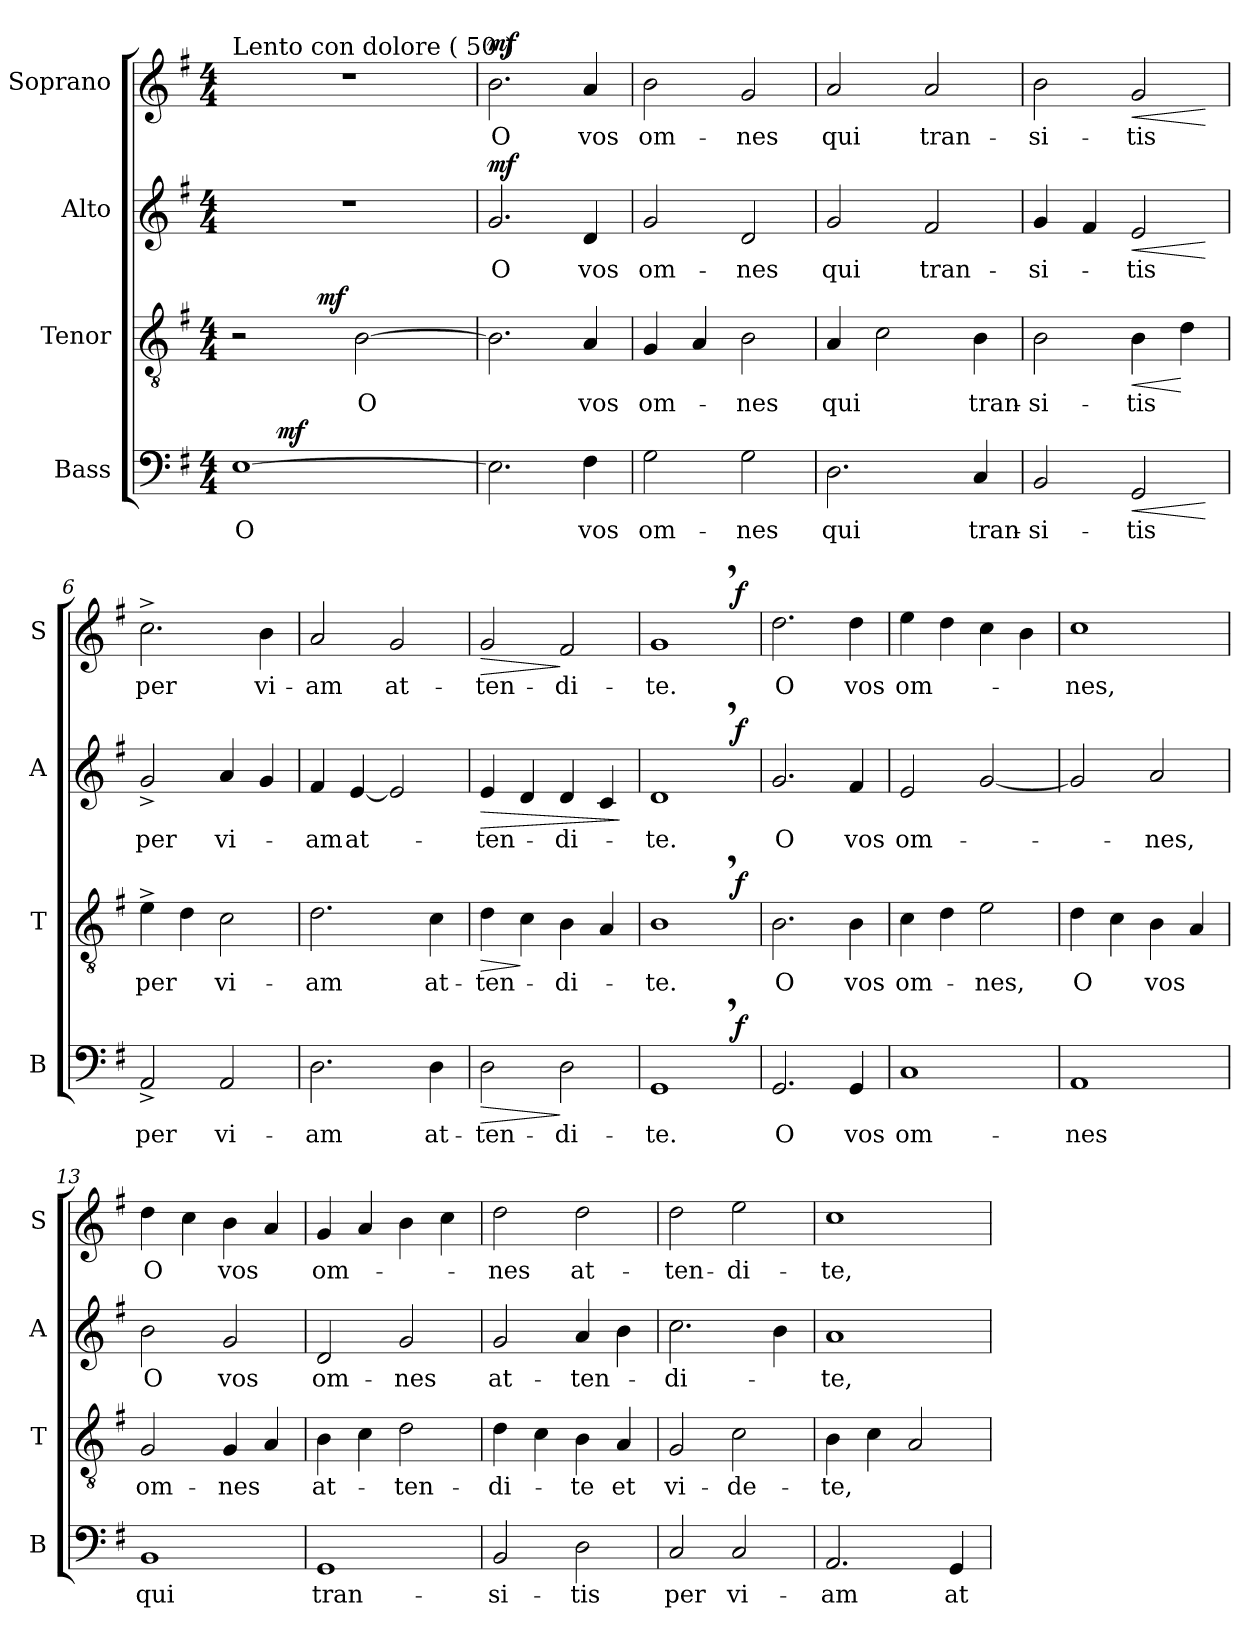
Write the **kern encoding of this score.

**kern	**text	**dynam	**kern	**text	**dynam	**kern	**text	**dynam	**kern	**text	**dynam
*part4	*part4	*part4	*part3	*part3	*part3	*part2	*part2	*part2	*part1	*part1	*part1
*staff4	*staff4	*staff4	*staff3	*staff3	*staff3	*staff2	*staff2	*staff2	*staff1	*staff1	*staff1
*I"Bass	*	*	*I"Tenor	*	*	*I"Alto	*	*	*I"Soprano	*	*
*I'B	*	*	*I'T	*	*	*I'A	*	*	*I'S	*	*
!!LO:PB:g=z
*clefF4	*	*	*clefGv2	*	*	*clefG2	*	*	*clefG2	*	*
*k[f#]	*	*	*k[f#]	*	*	*k[f#]	*	*	*k[f#]	*	*
*G:	*	*	*G:	*	*	*G:	*	*	*G:	*	*
*M4/4	*	*	*M4/4	*	*	*M4/4	*	*	*M4/4	*	*
=1	=1	=1	=1	=1	=1	=1	=1	=1	=1	=1	=1
!	!	!	!	!	!	!	!	!	!LO:TX:a:t=Lento con dolore ( 50 )	!	!
!	!LO:LY:b	!	!	!	!	!	!	!	!	!	!
*^	*	*	*^	*	*	*	*	*	*	*	*
[>1E	8..ryy	O	.	2r	4ryy	.	.	1r	.	.	1r	.	.
!	!	!	!LO:DY:a	!	!	!	!	!	!	!	!	!	!
.	2ryy	.	mf	.	.	.	.	.	.	.	.	.	.
.	.	.	.	.	16.ryy	.	.	.	.	.	.	.	.
!	!	!	!	!	!	!	!LO:DY:a	!	!	!	!	!	!
.	.	.	.	.	2ryy	.	mf	.	.	.	.	.	.
!	!	!	!	!	!	!LO:LY:b	!	!	!	!	!	!	!
.	.	.	.	[>2B\	.	O	.	.	.	.	.	.	.
.	4ryy	.	.	.	.	.	.	.	.	.	.	.	.
.	.	.	.	.	8ryy	.	.	.	.	.	.	.	.
.	32ryy	.	.	.	32ryy	.	.	.	.	.	.	.	.
=2	=2	=2	=2	=2	=2	=2	=2	=2	=2	=2	=2	=2	=2
!	!	!	!	!	!	!	!	!	!LO:LY:b	!LO:DY:a	!	!LO:LY:b	!LO:DY:a
*v	*v	*	*	*	*	*	*	*	*	*	*	*	*
*	*	*	*v	*v	*	*	*	*	*	*	*	*
2.E\]	.	.	2.B\]	.	.	2.g/	O	mf	2.b\	O	mf
!	!LO:LY:b	!	!	!LO:LY:b	!	!	!LO:LY:b	!	!	!LO:LY:b	!
4F#\	vos	.	4A/	vos	.	4d/	vos	.	4a/	vos	.
=3	=3	=3	=3	=3	=3	=3	=3	=3	=3	=3	=3
!	!LO:LY:b	!	!	!LO:LY:b	!	!	!LO:LY:b	!	!	!LO:LY:b	!
2G\	om-	.	4G/	om-	.	2g/	om-	.	2b\	om-	.
.	.	.	4A/	.	.	.	.	.	.	.	.
!	!LO:LY:b	!	!	!LO:LY:b	!	!	!LO:LY:b	!	!	!LO:LY:b	!
2G\	-nes	.	2B\	-nes	.	2d/	-nes	.	2g/	-nes	.
=4	=4	=4	=4	=4	=4	=4	=4	=4	=4	=4	=4
!	!LO:LY:b	!	!	!LO:LY:b	!	!	!LO:LY:b	!	!	!LO:LY:b	!
2.D\	qui	.	4A/	qui	.	2g/	qui	.	2a/	qui	.
.	.	.	2c\	.	.	.	.	.	.	.	.
!	!	!	!	!	!	!	!LO:LY:b	!	!	!LO:LY:b	!
.	.	.	.	.	.	2f#/	tran-	.	2a/	tran-	.
!	!LO:LY:b	!	!	!LO:LY:b	!	!	!	!	!	!	!
4C/	tran-	.	4B\	tran-	.	.	.	.	.	.	.
=5	=5	=5	=5	=5	=5	=5	=5	=5	=5	=5	=5
!	!LO:LY:b	!	!	!LO:LY:b	!	!	!LO:LY:b	!	!	!LO:LY:b	!
2BB/	-si-	.	2B\	-si-	.	4g/	-si-	.	2b\	-si-	.
.	.	.	.	.	.	4f#/	.	.	.	.	.
!	!LO:LY:b	!LO:HP:b	!	!LO:LY:b	!LO:HP:b	!	!LO:LY:b	!LO:HP:b	!	!LO:LY:b	!LO:HP:b
2GG/	-tis	<	4B\	-tis	<	2e/	-tis	<	2g/	-tis	<
.	.	.	4d\	.	[	.	.	.	.	.	.
.	.	[	.	.	.	.	.	[	.	.	[
!!LO:LB:g=z
=6	=6	=6	=6	=6	=6	=6	=6	=6	=6	=6	=6
!	!LO:LY:b	!	!	!LO:LY:b	!	!	!LO:LY:b	!	!	!LO:LY:b	!
2AA^</	per	.	4e^>\	per	.	2g^</	per	.	2.cc^>\	per	.
.	.	.	4d\	.	.	.	.	.	.	.	.
!	!LO:LY:b	!	!	!LO:LY:b	!	!	!LO:LY:b	!	!	!	!
2AA/	vi-	.	2c\	vi-	.	4a/	vi-	.	.	.	.
!	!	!	!	!	!	!	!	!	!	!LO:LY:b	!
.	.	.	.	.	.	4g/	.	.	4b\	vi-	.
=7	=7	=7	=7	=7	=7	=7	=7	=7	=7	=7	=7
!	!LO:LY:b	!	!	!LO:LY:b	!	!	!LO:LY:b	!	!	!LO:LY:b	!
2.D\	-am	.	2.d\	-am	.	4f#/	-am	.	2a/	-am	.
!	!	!	!	!	!	!	!LO:LY:b	!	!	!	!
.	.	.	.	.	.	[<4e/	at-	.	.	.	.
!	!	!	!	!	!	!	!	!	!	!LO:LY:b	!
.	.	.	.	.	.	2e/]	.	.	2g/	at-	.
!	!LO:LY:b	!	!	!LO:LY:b	!	!	!	!	!	!	!
4D\	at-	.	4c\	at-	.	.	.	.	.	.	.
=8	=8	=8	=8	=8	=8	=8	=8	=8	=8	=8	=8
!	!LO:LY:b	!LO:HP:b	!	!LO:LY:b	!LO:HP:b	!	!LO:LY:b	!LO:HP:b	!	!LO:LY:b	!LO:HP:b
2D\	-ten-	>	4d\	-ten-	>	4e/	-ten-	>	2g/	-ten-	>
.	.	.	4c\	.	]	4d/	.	.	.	.	.
!	!LO:LY:b	!	!	!LO:LY:b	!	!	!LO:LY:b	!	!	!LO:LY:b	!
2D\	-di-	]	4B\	-di-	.	4d/	-di-	.	2f#/	-di-	]
.	.	.	4A/	.	.	4c/	.	.	.	.	.
.	.	.	.	.	.	.	.	]	.	.	.
=9	=9	=9	=9	=9	=9	=9	=9	=9	=9	=9	=9
!	!LO:LY:b	!	!	!LO:LY:b	!	!	!LO:LY:b	!	!	!LO:LY:b	!
*^	*	*	*^	*	*	*^	*	*	*^	*	*
1GG,>	2..ryy	-te.	.	1B,<	2..ryy	-te.	.	1d,>	2..ryy	-te.	.	1g,<	2..ryy	-te.	.
!	!	!	!LO:DY:a	!	!	!	!LO:DY:a	!	!	!	!LO:DY:a	!	!	!	!LO:DY:a
.	8ryy	.	f	.	8ryy	.	f	.	8ryy	.	f	.	8ryy	.	f
=10	=10	=10	=10	=10	=10	=10	=10	=10	=10	=10	=10	=10	=10	=10	=10
!	!	!LO:LY:b	!	!	!	!LO:LY:b	!	!	!	!LO:LY:b	!	!	!	!LO:LY:b	!
*v	*v	*	*	*	*	*	*	*v	*v	*	*	*v	*v	*	*
*	*	*	*v	*v	*	*	*	*	*	*	*	*
2.GG/	O	.	2.B\	O	.	2.g/	O	.	2.dd\	O	.
!	!LO:LY:b	!	!	!LO:LY:b	!	!	!LO:LY:b	!	!	!LO:LY:b	!
4GG/	vos	.	4B\	vos	.	4f#/	vos	.	4dd\	vos	.
=11	=11	=11	=11	=11	=11	=11	=11	=11	=11	=11	=11
!	!LO:LY:b	!	!	!LO:LY:b	!	!	!LO:LY:b	!	!	!LO:LY:b	!
1C	om-	.	4c\	om-	.	2e/	om-	.	4ee\	om-	.
.	.	.	4d\	.	.	.	.	.	4dd\	.	.
!	!	!	!	!LO:LY:b	!	!	!	!	!	!	!
.	.	.	2e\	-nes,	.	[>2g/	.	.	4cc\	.	.
.	.	.	.	.	.	.	.	.	4b\	.	.
!!LO:PB:g=z
=12	=12	=12	=12	=12	=12	=12	=12	=12	=12	=12	=12
!	!LO:LY:b	!	!	!LO:LY:b	!	!	!	!	!	!LO:LY:b	!
1AA	-nes	.	4d\	O	.	2g/]	.	.	1cc	-nes,	.
.	.	.	4c\	.	.	.	.	.	.	.	.
!	!	!	!	!LO:LY:b	!	!	!LO:LY:b	!	!	!	!
.	.	.	4B\	vos	.	2a/	-nes,	.	.	.	.
.	.	.	4A/	.	.	.	.	.	.	.	.
=13	=13	=13	=13	=13	=13	=13	=13	=13	=13	=13	=13
!	!LO:LY:b	!	!	!LO:LY:b	!	!	!LO:LY:b	!	!	!LO:LY:b	!
1BB	qui	.	2G/	om-	.	2b\	O	.	4dd\	O	.
.	.	.	.	.	.	.	.	.	4cc\	.	.
!	!	!	!	!LO:LY:b	!	!	!LO:LY:b	!	!	!LO:LY:b	!
.	.	.	4G/	-nes	.	2g/	vos	.	4b\	vos	.
.	.	.	4A/	.	.	.	.	.	4a/	.	.
=14	=14	=14	=14	=14	=14	=14	=14	=14	=14	=14	=14
!	!LO:LY:b	!	!	!LO:LY:b	!	!	!LO:LY:b	!	!	!LO:LY:b	!
1GG	tran-	.	4B\	at-	.	2d/	om-	.	4g/	om-	.
.	.	.	4c\	.	.	.	.	.	4a/	.	.
!	!	!	!	!LO:LY:b	!	!	!LO:LY:b	!	!	!	!
.	.	.	2d\	-ten-	.	2g/	-nes	.	4b\	.	.
.	.	.	.	.	.	.	.	.	4cc\	.	.
=15	=15	=15	=15	=15	=15	=15	=15	=15	=15	=15	=15
!	!LO:LY:b	!	!	!LO:LY:b	!	!	!LO:LY:b	!	!	!LO:LY:b	!
2BB/	-si-	.	4d\	-di-	.	2g/	at-	.	2dd\	-nes	.
.	.	.	4c\	.	.	.	.	.	.	.	.
!	!LO:LY:b	!	!	!LO:LY:b	!	!	!LO:LY:b	!	!	!LO:LY:b	!
2D\	-tis	.	4B\	-te	.	4a/	-ten-	.	2dd\	at-	.
!	!	!	!	!LO:LY:b	!	!	!	!	!	!	!
.	.	.	4A/	et	.	4b\	.	.	.	.	.
=16	=16	=16	=16	=16	=16	=16	=16	=16	=16	=16	=16
!	!LO:LY:b	!	!	!LO:LY:b	!	!	!LO:LY:b	!	!	!LO:LY:b	!
2C/	per	.	2G/	vi-	.	2.cc\	-di-	.	2dd\	-ten-	.
!	!LO:LY:b	!	!	!LO:LY:b	!	!	!	!	!	!LO:LY:b	!
2C/	vi-	.	2c\	-de-	.	.	.	.	2ee\	-di-	.
.	.	.	.	.	.	4b\	.	.	.	.	.
!!LO:LB:g=z
=17	=17	=17	=17	=17	=17	=17	=17	=17	=17	=17	=17
!	!LO:LY:b	!	!	!LO:LY:b	!	!	!LO:LY:b	!	!	!LO:LY:b	!
2.AA/	-am	.	4B\	-te,	.	1a	-te,	.	1cc	-te,	.
.	.	.	4c\	.	.	.	.	.	.	.	.
.	.	.	2A/	.	.	.	.	.	.	.	.
!	!LO:LY:b	!	!	!	!	!	!	!	!	!	!
4GG/	at-	.	.	.	.	.	.	.	.	.	.
=	=	=	=	=	=	=	=	=	=	=	=
*-	*-	*-	*-	*-	*-	*-	*-	*-	*-	*-	*-
